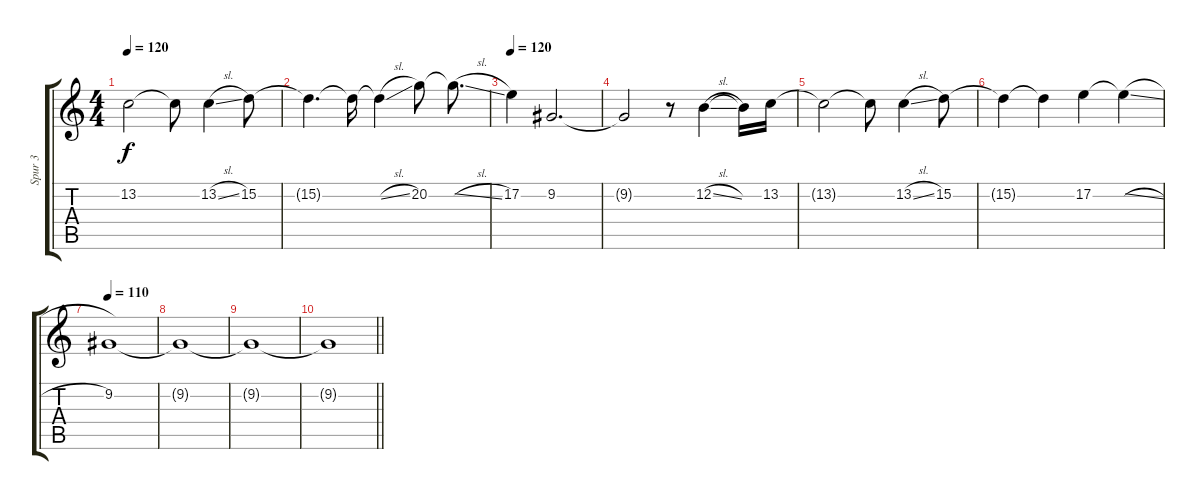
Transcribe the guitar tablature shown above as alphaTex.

\track ("Spur 3" "Spur 3") {instrument lead1square}
\staff {score tabs}
\tuning (E4 B3 G3 D3 A2 E2) {hide}
\ts (4 4)
\tempo 120
\clef g2
\ks c
13.2{t}.2{dy f} 13.2{t}.8 13.2{sl}.4 15.2.8 |
15.2{t}.4{d} 15.2{t}.16 15.2{sl t}.4 20.2.8 20.2{sl t}.8{d} |
\tempo 120
17.2.4 9.2.2{d} |
9.2{t}.2 r.8 12.2{sl}.4 12.2{t}.16 13.2.16 |
13.2{t}.2 13.2{t}.8 13.2{sl}.4 15.2.8 |
15.2{t}.4 15.2{t}.4 17.2.4 17.2{sl t}.4 |
\tempo 110
9.2.1 |
9.2{t}.1 |
9.2{t}.1 |
\barLineRight lightlight
9.2{t}.1
